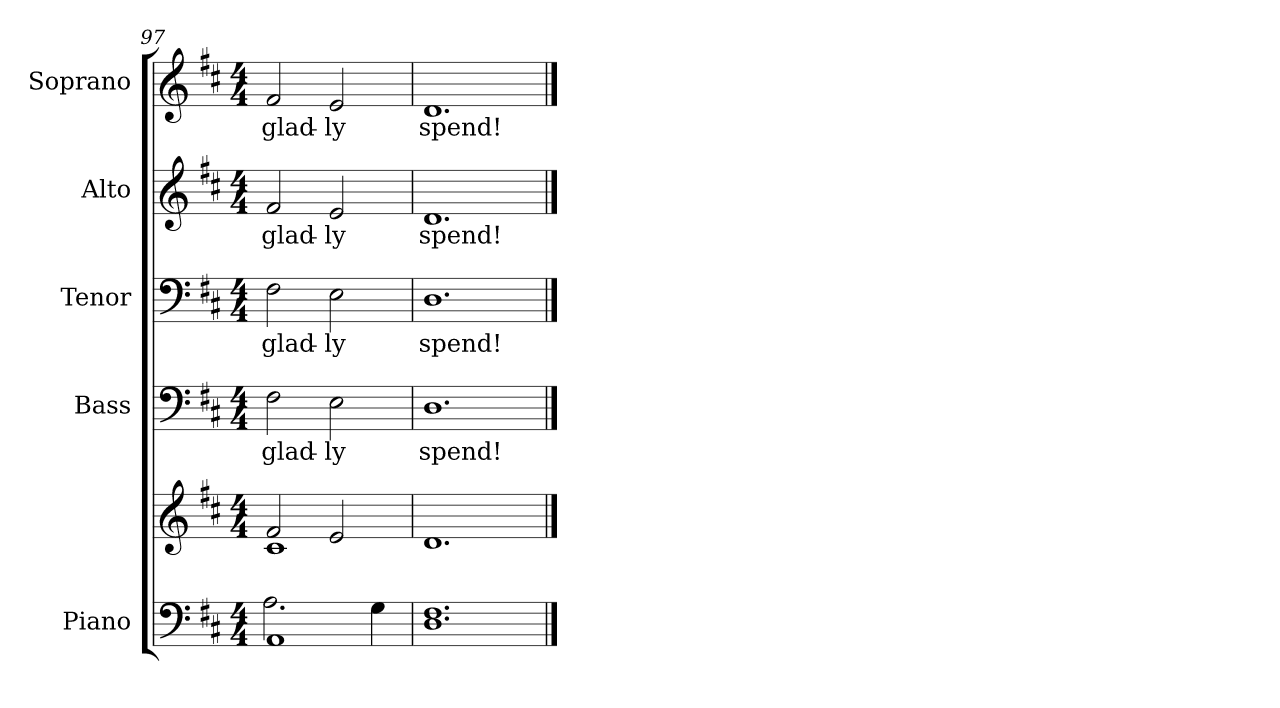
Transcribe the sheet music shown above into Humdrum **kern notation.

**kern	**kern	**kern	**text	**kern	**text	**kern	**text	**kern	**text
*part5	*part5	*part4	*part4	*part3	*part3	*part2	*part2	*part1	*part1
*staff6	*staff5	*staff4	*staff4	*staff3	*staff3	*staff2	*staff2	*staff1	*staff1
*I"Piano	*	*I"Bass	*	*I"Tenor	*	*I"Alto	*	*I"Soprano	*
*I'Pno.	*	*I'B.	*	*I'T.	*	*I'A.	*	*I'S.	*
!!LO:PB:g=z
*clefF4	*clefG2	*clefF4	*	*clefF4	*	*clefG2	*	*clefG2	*
*k[f#c#]	*k[f#c#]	*k[f#c#]	*	*k[f#c#]	*	*k[f#c#]	*	*k[f#c#]	*
*D:	*D:	*D:	*	*D:	*	*D:	*	*D:	*
*M4/4	*M4/4	*M4/4	*	*M4/4	*	*M4/4	*	*M4/4	*
=97	=97	=97	=97	=97	=97	=97	=97	=97	=97
*^	*^	*	*	*	*	*	*	*	*
!	!	!	!	!	!LO:LY:b:color=#000000	!	!	!	!	!	!
!	!	!	!	!	!	!	!LO:LY:b:color=#000000	!	!	!	!
!	!	!	!	!	!	!	!	!	!LO:LY:b:color=#000000	!	!
!	!	!	!	!	!	!	!	!	!	!	!LO:LY:b:color=#000000
1AAi	2.Ai\	2f#i/	1c#i	2F#i\	glad-	2F#i\	glad-	2f#i/	glad-	2f#i/	glad-
!	!	!	!	!	!LO:LY:b:color=#000000	!	!	!	!	!	!
!	!	!	!	!	!	!	!LO:LY:b:color=#000000	!	!	!	!
!	!	!	!	!	!	!	!	!	!LO:LY:b:color=#000000	!	!
!	!	!	!	!	!	!	!	!	!	!	!LO:LY:b:color=#000000
.	.	2ei/	.	2Ei\	-ly	2Ei\	-ly	2ei/	-ly	2ei/	-ly
.	4Gi\	.	.	.	.	.	.	.	.	.	.
*v	*v	*	*	*	*	*	*	*	*	*	*
*	*v	*v	*	*	*	*	*	*	*	*
=98	=98	=98	=98	=98	=98	=98	=98	=98	=98
*^	*	*	*	*	*	*	*	*	*
!	!	!	!	!LO:LY:b:color=#000000	!	!	!	!	!	!
*v	*v	*	*	*	*	*	*	*	*	*
*^	*	*	*	*	*	*	*	*	*
!	!	!	!	!	!	!LO:LY:b:color=#000000	!	!	!	!
*v	*v	*	*	*	*	*	*	*	*	*
*^	*	*	*	*	*	*	*	*	*
!	!	!	!	!	!	!	!	!LO:LY:b:color=#000000	!	!
*v	*v	*	*	*	*	*	*	*	*	*
*^	*	*	*	*	*	*	*	*	*
!	!	!	!	!	!	!	!	!	!	!LO:LY:b:color=#000000
*v	*v	*	*	*	*	*	*	*	*	*
1.Di 1.F#i	1.di	1.Di	spend!	1.Di	spend!	1.di	spend!	1.di	spend!
==	==	==	==	==	==	==	==	==	==
*-	*-	*-	*-	*-	*-	*-	*-	*-	*-
